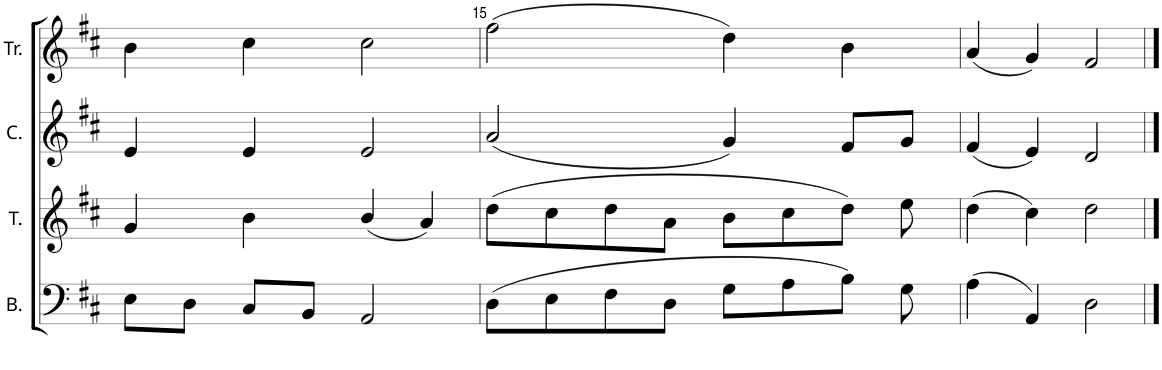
**kern	**kern	**kern	**kern
*part4	*part3	*part2	*part1
*staff4	*staff3	*staff2	*staff1
*I"B.	*I"T.	*I"C.	*I"Tr.
*I'B.	*I'T.	*I'C.	*I'Tr.
!!LO:PB:g=z
*clefF4	*clefG2	*clefG2	*clefG2
*k[f#c#]	*k[f#c#]	*k[f#c#]	*k[f#c#]
*M4/4	*M4/4	*M4/4	*M4/4
*met(c)	*met(c)	*met(c)	*met(c)
=14	=14	=14	=14
8E\L	4g/	4e/	4b\
8D\J	.	.	.
8C#/L	4b\	4e/	4cc#\
8BB/J	.	.	.
2AA/	(4b/	2e/	2cc#\
.	4a/)	.	.
=15	=15	=15	=15
(8D\L	(8dd\L	(2a/	(2ff#\
8E\	8cc#\	.	.
8F#\	8dd\	.	.
8D\J	8a\J	.	.
8G\L	8b\L	4g/)	4dd\)
8A\	8cc#\	.	.
8B\J)	8dd\J)	8f#/L	4b\
8G\	8ee\	8g/J	.
=16	=16	=16	=16
(4A\	(4dd\	(4f#/	(4a/
4AA/)	4cc#\)	4e/)	4g/)
2D\	2dd\	2d/	2f#/
==	==	==	==
*-	*-	*-	*-
